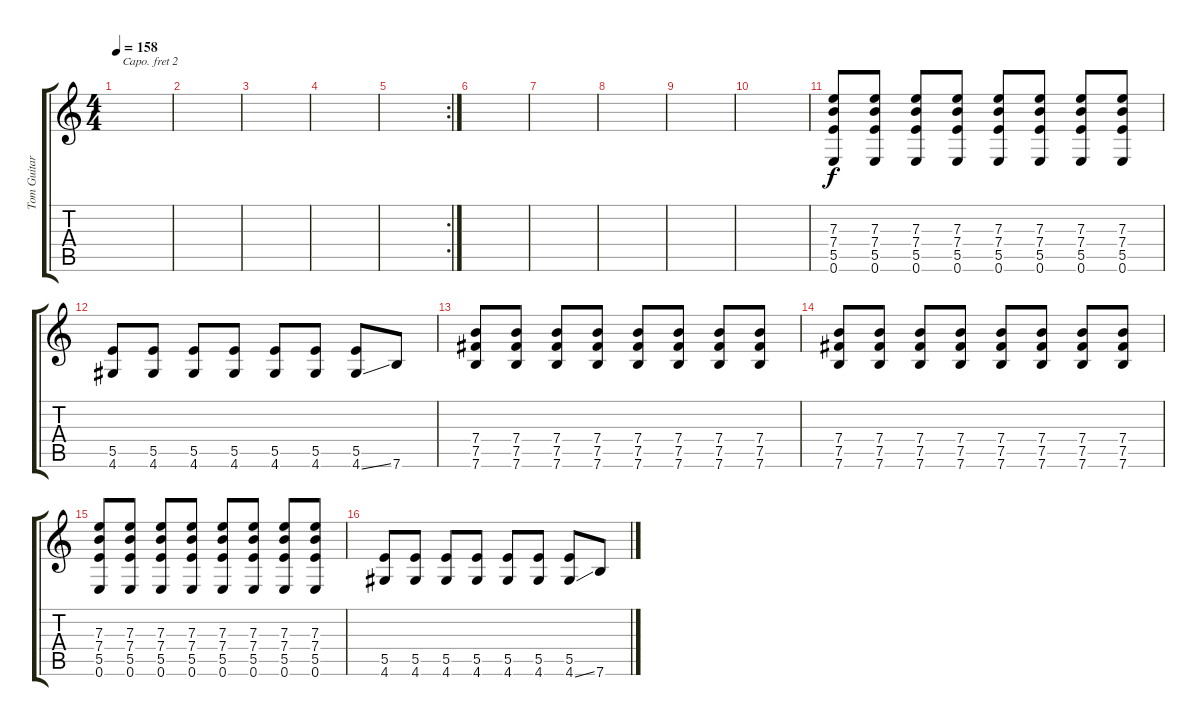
\track ("Tom Guitar Distorsion1" "Tom Guitar") {instrument distortionguitar}
\staff {score tabs}
\capo 2
\tuning (E4 B3 G3 D3 A2 D2) {hide}
\ts (4 4)
\tempo 158
\clef g2
\ks c
|
|
|
|
\rc 2
|
|
|
|
|
|
(7.3 7.4 5.5 0.6).8 (7.3 7.4 5.5 0.6).8 (7.3 7.4 5.5 0.6).8 (7.3 7.4 5.5 0.6).8 (7.3 7.4 5.5 0.6).8 (7.3 7.4 5.5 0.6).8 (7.3 7.4 5.5 0.6).8 (7.3 7.4 5.5 0.6).8 |
(5.5 4.6).8 (5.5 4.6).8 (5.5 4.6).8 (5.5 4.6).8 (5.5 4.6).8 (5.5 4.6).8 (5.5 4.6{ss}).8 7.6.8 |
(7.4 7.5 7.6).8 (7.4 7.5 7.6).8 (7.4 7.5 7.6).8 (7.4 7.5 7.6).8 (7.4 7.5 7.6).8 (7.4 7.5 7.6).8 (7.4 7.5 7.6).8 (7.4 7.5 7.6).8 |
(7.4 7.5 7.6).8 (7.4 7.5 7.6).8 (7.4 7.5 7.6).8 (7.4 7.5 7.6).8 (7.4 7.5 7.6).8 (7.4 7.5 7.6).8 (7.4 7.5 7.6).8 (7.4 7.5 7.6).8 |
(7.3 7.4 5.5 0.6).8 (7.3 7.4 5.5 0.6).8 (7.3 7.4 5.5 0.6).8 (7.3 7.4 5.5 0.6).8 (7.3 7.4 5.5 0.6).8 (7.3 7.4 5.5 0.6).8 (7.3 7.4 5.5 0.6).8 (7.3 7.4 5.5 0.6).8 |
(5.5 4.6).8 (5.5 4.6).8 (5.5 4.6).8 (5.5 4.6).8 (5.5 4.6).8 (5.5 4.6).8 (5.5 4.6{ss}).8 7.6.8
